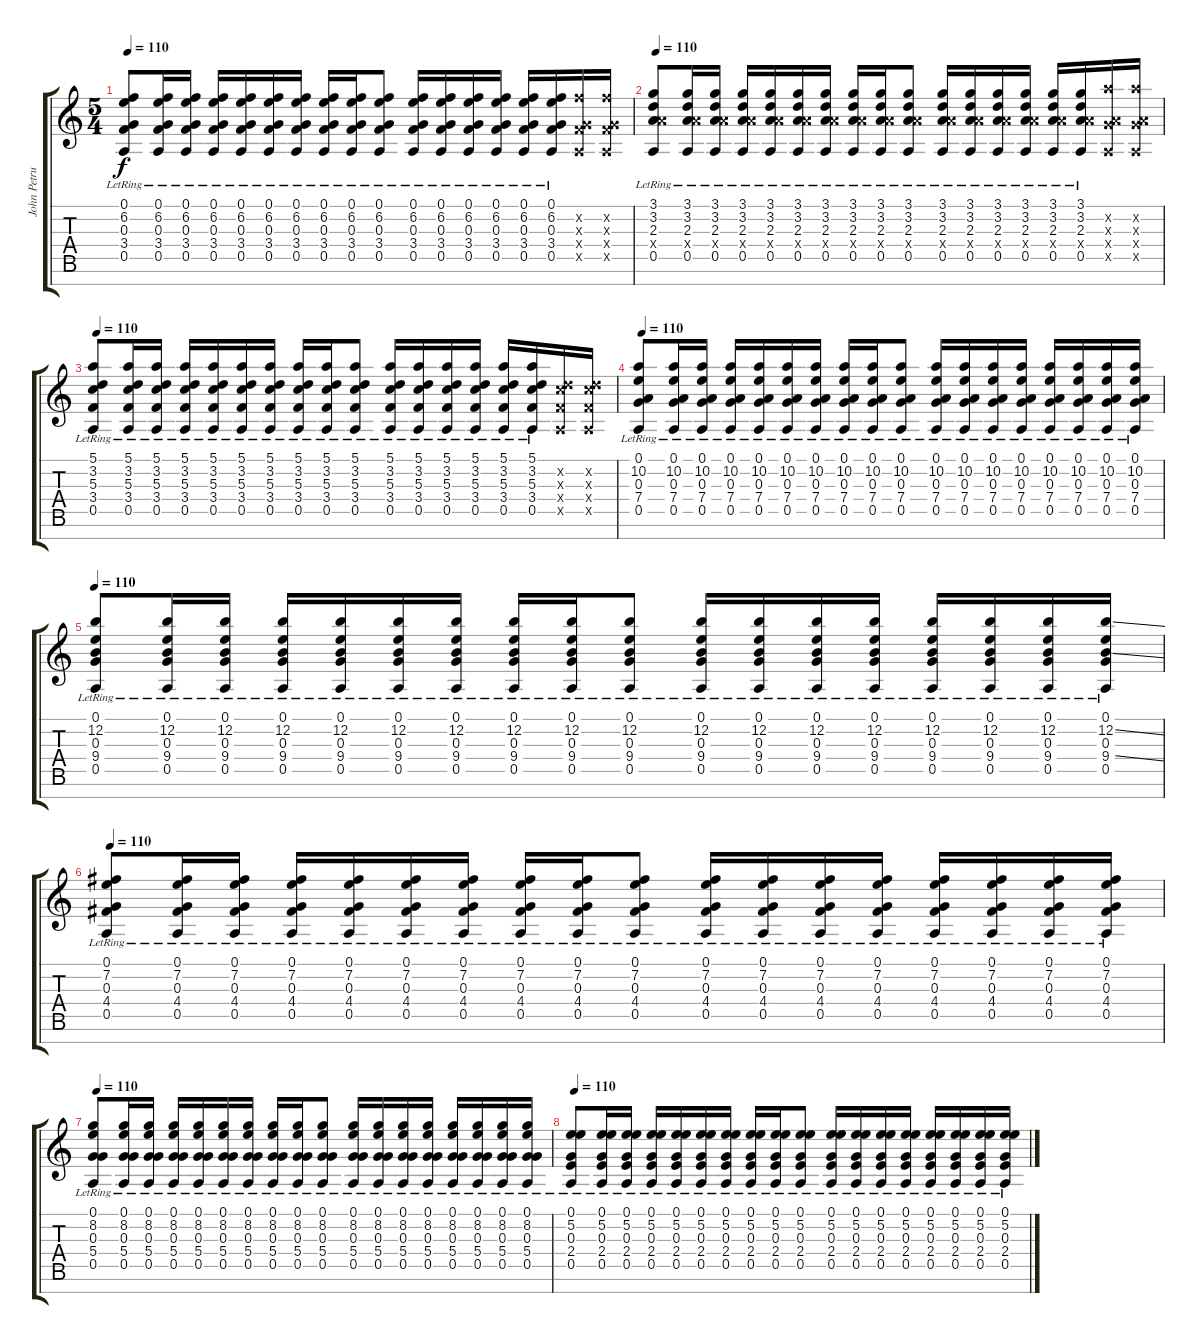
\track ("John Petrucci" "John Petru") {instrument acousticguitarsteel}
\staff {score tabs}
\tuning (E4 B3 G3 D3 A2 E2 B1) {hide}
\ts (5 4)
\tempo 110
\clef g2
\ks c
(0.1{lr} 6.2{lr} 0.3{lr} 3.4{lr} 0.5{lr}).8{dy f} (0.1{lr} 6.2{lr} 0.3{lr} 3.4{lr} 0.5{lr}).16 (0.1{lr} 6.2{lr} 0.3{lr} 3.4{lr} 0.5{lr}).16 (0.1{lr} 6.2{lr} 0.3{lr} 3.4{lr} 0.5{lr}).16 (0.1{lr} 6.2{lr} 0.3{lr} 3.4{lr} 0.5{lr}).16 (0.1{lr} 6.2{lr} 0.3{lr} 3.4{lr} 0.5{lr}).16 (0.1{lr} 6.2{lr} 0.3{lr} 3.4{lr} 0.5{lr}).16 (0.1{lr} 6.2{lr} 0.3{lr} 3.4{lr} 0.5{lr}).16 (0.1{lr} 6.2{lr} 0.3{lr} 3.4{lr} 0.5{lr}).16 (0.1{lr} 6.2{lr} 0.3{lr} 3.4{lr} 0.5{lr}).8 (0.1{lr} 6.2{lr} 0.3{lr} 3.4{lr} 0.5{lr}).16 (0.1{lr} 6.2{lr} 0.3{lr} 3.4{lr} 0.5{lr}).16 (0.1{lr} 6.2{lr} 0.3{lr} 3.4{lr} 0.5{lr}).16 (0.1{lr} 6.2{lr} 0.3{lr} 3.4{lr} 0.5{lr}).16 (0.1{lr} 6.2{lr} 0.3{lr} 3.4{lr} 0.5{lr}).16 (0.1{lr} 6.2{lr} 0.3{lr} 3.4{lr} 0.5{lr}).16 (6.2{x} 0.3{x} 3.4{x} 0.5{x}).16 (6.2{x} 0.3{x} 3.4{x} 0.5{x}).16 |
\tempo 110
(3.1{lr} 3.2{lr} 2.3{lr} 7.4{x} 0.5{lr}).8 (3.1{lr} 3.2{lr} 2.3{lr} 7.4{x} 0.5{lr}).16 (3.1{lr} 3.2{lr} 2.3{lr} 7.4{x} 0.5{lr}).16 (3.1{lr} 3.2{lr} 2.3{lr} 7.4{x} 0.5{lr}).16 (3.1{lr} 3.2{lr} 2.3{lr} 7.4{x} 0.5{lr}).16 (3.1{lr} 3.2{lr} 2.3{lr} 7.4{x} 0.5{lr}).16 (3.1{lr} 3.2{lr} 2.3{lr} 7.4{x} 0.5{lr}).16 (3.1{lr} 3.2{lr} 2.3{lr} 7.4{x} 0.5{lr}).16 (3.1{lr} 3.2{lr} 2.3{lr} 7.4{x} 0.5{lr}).16 (3.1{lr} 3.2{lr} 2.3{lr} 7.4{x} 0.5{lr}).8 (3.1{lr} 3.2{lr} 2.3{lr} 7.4{x} 0.5{lr}).16 (3.1{lr} 3.2{lr} 2.3{lr} 7.4{x} 0.5{lr}).16 (3.1{lr} 3.2{lr} 2.3{lr} 7.4{x} 0.5{lr}).16 (3.1{lr} 3.2{lr} 2.3{lr} 7.4{x} 0.5{lr}).16 (3.1{lr} 3.2{lr} 2.3{lr} 7.4{x} 0.5{lr}).16 (3.1{lr} 3.2{lr} 2.3{lr} 7.4{x} 0.5{lr}).16 (10.2{x} 0.3{x} 7.4{x} 0.5{x}).16 (10.2{x} 0.3{x} 7.4{x} 0.5{x}).16 |
\tempo 110
(5.1{lr} 3.2{lr} 5.3{lr} 3.4{lr} 0.5{lr}).8 (5.1{lr} 3.2{lr} 5.3{lr} 3.4{lr} 0.5{lr}).16 (5.1{lr} 3.2{lr} 5.3{lr} 3.4{lr} 0.5{lr}).16 (5.1{lr} 3.2{lr} 5.3{lr} 3.4{lr} 0.5{lr}).16 (5.1{lr} 3.2{lr} 5.3{lr} 3.4{lr} 0.5{lr}).16 (5.1{lr} 3.2{lr} 5.3{lr} 3.4{lr} 0.5{lr}).16 (5.1{lr} 3.2{lr} 5.3{lr} 3.4{lr} 0.5{lr}).16 (5.1{lr} 3.2{lr} 5.3{lr} 3.4{lr} 0.5{lr}).16 (5.1{lr} 3.2{lr} 5.3{lr} 3.4{lr} 0.5{lr}).16 (5.1{lr} 3.2{lr} 5.3{lr} 3.4{lr} 0.5{lr}).8 (5.1{lr} 3.2{lr} 5.3{lr} 3.4{lr} 0.5{lr}).16 (5.1{lr} 3.2{lr} 5.3{lr} 3.4{lr} 0.5{lr}).16 (5.1{lr} 3.2{lr} 5.3{lr} 3.4{lr} 0.5{lr}).16 (5.1{lr} 3.2{lr} 5.3{lr} 3.4{lr} 0.5{lr}).16 (5.1{lr} 3.2{lr} 5.3{lr} 3.4{lr} 0.5{lr}).16 (5.1{lr} 3.2{lr} 5.3{lr} 3.4{lr} 0.5{lr}).16 (3.2{x} 5.3{x} 3.4{x} 0.5{x}).16 (3.2{x} 5.3{x} 3.4{x} 0.5{x}).16 |
\tempo 110
(0.1{lr} 10.2{lr} 0.3{lr} 7.4{lr} 0.5{lr}).8 (0.1{lr} 10.2{lr} 0.3{lr} 7.4{lr} 0.5{lr}).16 (0.1{lr} 10.2{lr} 0.3{lr} 7.4{lr} 0.5{lr}).16 (0.1{lr} 10.2{lr} 0.3{lr} 7.4{lr} 0.5{lr}).16 (0.1{lr} 10.2{lr} 0.3{lr} 7.4{lr} 0.5{lr}).16 (0.1{lr} 10.2{lr} 0.3{lr} 7.4{lr} 0.5{lr}).16 (0.1{lr} 10.2{lr} 0.3{lr} 7.4{lr} 0.5{lr}).16 (0.1{lr} 10.2{lr} 0.3{lr} 7.4{lr} 0.5{lr}).16 (0.1{lr} 10.2{lr} 0.3{lr} 7.4{lr} 0.5{lr}).16 (0.1{lr} 10.2{lr} 0.3{lr} 7.4{lr} 0.5{lr}).8 (0.1{lr} 10.2{lr} 0.3{lr} 7.4{lr} 0.5{lr}).16 (0.1{lr} 10.2{lr} 0.3{lr} 7.4{lr} 0.5{lr}).16 (0.1{lr} 10.2{lr} 0.3{lr} 7.4{lr} 0.5{lr}).16 (0.1{lr} 10.2{lr} 0.3{lr} 7.4{lr} 0.5{lr}).16 (0.1{lr} 10.2{lr} 0.3{lr} 7.4{lr} 0.5{lr}).16 (0.1{lr} 10.2{lr} 0.3{lr} 7.4{lr} 0.5{lr}).16 (0.1{lr} 10.2{lr} 0.3{lr} 7.4{lr} 0.5{lr}).16 (0.1{lr} 10.2{lr} 0.3{lr} 7.4{lr} 0.5{lr}).16 |
\tempo 110
(0.1{lr} 12.2{lr} 0.3{lr} 9.4{lr} 0.5{lr}).8 (0.1{lr} 12.2{lr} 0.3{lr} 9.4{lr} 0.5{lr}).16 (0.1{lr} 12.2{lr} 0.3{lr} 9.4{lr} 0.5{lr}).16 (0.1{lr} 12.2{lr} 0.3{lr} 9.4{lr} 0.5{lr}).16 (0.1{lr} 12.2{lr} 0.3{lr} 9.4{lr} 0.5{lr}).16 (0.1{lr} 12.2{lr} 0.3{lr} 9.4{lr} 0.5{lr}).16 (0.1{lr} 12.2{lr} 0.3{lr} 9.4{lr} 0.5{lr}).16 (0.1{lr} 12.2{lr} 0.3{lr} 9.4{lr} 0.5{lr}).16 (0.1{lr} 12.2{lr} 0.3{lr} 9.4{lr} 0.5{lr}).16 (0.1{lr} 12.2{lr} 0.3{lr} 9.4{lr} 0.5{lr}).8 (0.1{lr} 12.2{lr} 0.3{lr} 9.4{lr} 0.5{lr}).16 (0.1{lr} 12.2{lr} 0.3{lr} 9.4{lr} 0.5{lr}).16 (0.1{lr} 12.2{lr} 0.3{lr} 9.4{lr} 0.5{lr}).16 (0.1{lr} 12.2{lr} 0.3{lr} 9.4{lr} 0.5{lr}).16 (0.1{lr} 12.2{lr} 0.3{lr} 9.4{lr} 0.5{lr}).16 (0.1{lr} 12.2{lr} 0.3{lr} 9.4{lr} 0.5{lr}).16 (0.1{lr} 12.2{lr} 0.3{lr} 9.4{lr} 0.5{lr}).16 (0.1{lr} 12.2{ss} 0.3{lr} 9.4{ss} 0.5{lr}).16 |
\tempo 110
(0.1{lr} 7.2{lr} 0.3{lr} 4.4{lr} 0.5{lr}).8 (0.1{lr} 7.2{lr} 0.3{lr} 4.4{lr} 0.5{lr}).16 (0.1{lr} 7.2{lr} 0.3{lr} 4.4{lr} 0.5{lr}).16 (0.1{lr} 7.2{lr} 0.3{lr} 4.4{lr} 0.5{lr}).16 (0.1{lr} 7.2{lr} 0.3{lr} 4.4{lr} 0.5{lr}).16 (0.1{lr} 7.2{lr} 0.3{lr} 4.4{lr} 0.5{lr}).16 (0.1{lr} 7.2{lr} 0.3{lr} 4.4{lr} 0.5{lr}).16 (0.1{lr} 7.2{lr} 0.3{lr} 4.4{lr} 0.5{lr}).16 (0.1{lr} 7.2{lr} 0.3{lr} 4.4{lr} 0.5{lr}).16 (0.1{lr} 7.2{lr} 0.3{lr} 4.4{lr} 0.5{lr}).8 (0.1{lr} 7.2{lr} 0.3{lr} 4.4{lr} 0.5{lr}).16 (0.1{lr} 7.2{lr} 0.3{lr} 4.4{lr} 0.5{lr}).16 (0.1{lr} 7.2{lr} 0.3{lr} 4.4{lr} 0.5{lr}).16 (0.1{lr} 7.2{lr} 0.3{lr} 4.4{lr} 0.5{lr}).16 (0.1{lr} 7.2{lr} 0.3{lr} 4.4{lr} 0.5{lr}).16 (0.1{lr} 7.2{lr} 0.3{lr} 4.4{lr} 0.5{lr}).16 (0.1{lr} 7.2{lr} 0.3{lr} 4.4{lr} 0.5{lr}).16 (0.1{lr} 7.2{lr} 0.3{lr} 4.4{lr} 0.5{lr}).16 |
\tempo 110
(0.1{lr} 8.2{lr} 0.3{lr} 5.4{lr} 0.5{lr}).8 (0.1{lr} 8.2{lr} 0.3{lr} 5.4{lr} 0.5{lr}).16 (0.1{lr} 8.2{lr} 0.3{lr} 5.4{lr} 0.5{lr}).16 (0.1{lr} 8.2{lr} 0.3{lr} 5.4{lr} 0.5{lr}).16 (0.1{lr} 8.2{lr} 0.3{lr} 5.4{lr} 0.5{lr}).16 (0.1{lr} 8.2{lr} 0.3{lr} 5.4{lr} 0.5{lr}).16 (0.1{lr} 8.2{lr} 0.3{lr} 5.4{lr} 0.5{lr}).16 (0.1{lr} 8.2{lr} 0.3{lr} 5.4{lr} 0.5{lr}).16 (0.1{lr} 8.2{lr} 0.3{lr} 5.4{lr} 0.5{lr}).16 (0.1{lr} 8.2{lr} 0.3{lr} 5.4{lr} 0.5{lr}).8 (0.1{lr} 8.2{lr} 0.3{lr} 5.4{lr} 0.5{lr}).16 (0.1{lr} 8.2{lr} 0.3{lr} 5.4{lr} 0.5{lr}).16 (0.1{lr} 8.2{lr} 0.3{lr} 5.4{lr} 0.5{lr}).16 (0.1{lr} 8.2{lr} 0.3{lr} 5.4{lr} 0.5{lr}).16 (0.1{lr} 8.2{lr} 0.3{lr} 5.4{lr} 0.5{lr}).16 (0.1{lr} 8.2{lr} 0.3{lr} 5.4{lr} 0.5{lr}).16 (0.1{lr} 8.2{lr} 0.3{lr} 5.4{lr} 0.5{lr}).16 (0.1{lr} 8.2{lr} 0.3{lr} 5.4{lr} 0.5{lr}).16 |
\tempo 110
(0.1{lr} 5.2{lr} 0.3{lr} 2.4{lr} 0.5{lr}).8 (0.1{lr} 5.2{lr} 0.3{lr} 2.4{lr} 0.5{lr}).16 (0.1{lr} 5.2{lr} 0.3{lr} 2.4{lr} 0.5{lr}).16 (0.1{lr} 5.2{lr} 0.3{lr} 2.4{lr} 0.5{lr}).16 (0.1{lr} 5.2{lr} 0.3{lr} 2.4{lr} 0.5{lr}).16 (0.1{lr} 5.2{lr} 0.3{lr} 2.4{lr} 0.5{lr}).16 (0.1{lr} 5.2{lr} 0.3{lr} 2.4{lr} 0.5{lr}).16 (0.1{lr} 5.2{lr} 0.3{lr} 2.4{lr} 0.5{lr}).16 (0.1{lr} 5.2{lr} 0.3{lr} 2.4{lr} 0.5{lr}).16 (0.1{lr} 5.2{lr} 0.3{lr} 2.4{lr} 0.5{lr}).8 (0.1{lr} 5.2{lr} 0.3{lr} 2.4{lr} 0.5{lr}).16 (0.1{lr} 5.2{lr} 0.3{lr} 2.4{lr} 0.5{lr}).16 (0.1{lr} 5.2{lr} 0.3{lr} 2.4{lr} 0.5{lr}).16 (0.1{lr} 5.2{lr} 0.3{lr} 2.4{lr} 0.5{lr}).16 (0.1{lr} 5.2{lr} 0.3{lr} 2.4{lr} 0.5{lr}).16 (0.1{lr} 5.2{lr} 0.3{lr} 2.4{lr} 0.5{lr}).16 (0.1{lr} 5.2{lr} 0.3{lr} 2.4{lr} 0.5{lr}).16 (0.1{lr} 5.2{lr} 0.3{lr} 2.4{lr} 0.5{lr}).16
